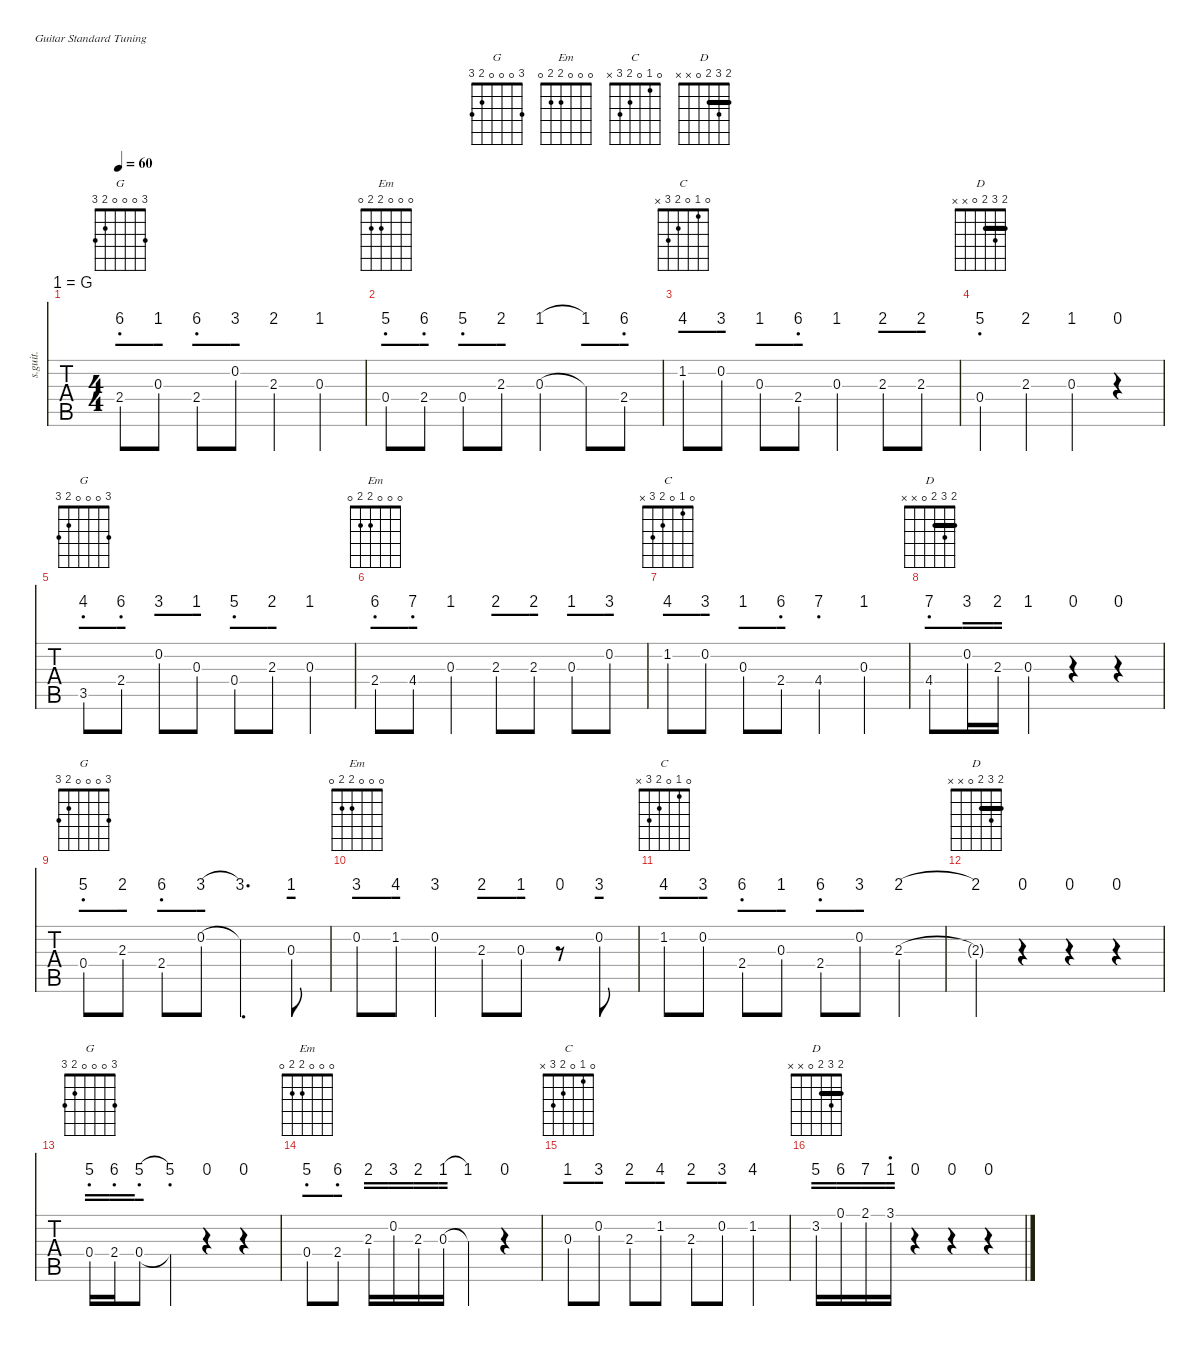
\defaultSystemsLayout 4
\hideDynamics
\bracketExtendMode nobrackets
\chordDiagramsInScore
\track ("Steel Guitar" "s.guit.") {defaultSystemsLayout 4 instrument acousticguitarsteel}
\staff {tabs numbered}
\tuning (E4 B3 G3 D3 A2 E2)
\chord ("G" 3 0 0 0 2 3) {showfingering false}
\chord ("Em" 0 0 0 2 2 0) {showfingering false}
\chord ("C" 0 1 0 2 3 x) {showfingering false}
\chord ("D" 2 3 2 0 x x) {showfingering false barre 2}
\ts (4 4)
\tempo 60
\clef g2
\ks g
2.4{acc forcenatural}.8{ch "G" dy mf instrument acousticguitarsteel} 0.3{acc forcenatural}.8 2.4{acc forcenatural}.8 0.2{acc forcenatural}.8 2.3{acc forcenatural}.4 0.3{acc forcenatural}.4 |
0.4{acc forcenatural}.8{ch "Em"} 2.4{acc forcenatural}.8 0.4{acc forcenatural}.8 2.3{acc forcenatural}.8 0.3{acc forcenatural}.4 0.3{t acc forcenatural}.8 2.4{acc forcenatural}.8 |
1.2{acc forcenatural}.8{ch "C"} 0.2{acc forcenatural}.8 0.3{acc forcenatural}.8 2.4{acc forcenatural}.8 0.3{acc forcenatural}.4 2.3{acc forcenatural}.8 2.3{acc forcenatural}.8 |
0.4{acc forcenatural}.4{ch "D"} 2.3{acc forcenatural}.4 0.3{acc forcenatural}.4 r.4 |
3.5{acc forcenatural}.8{ch "G"} 2.4{acc forcenatural}.8 0.2{acc forcenatural}.8 0.3{acc forcenatural}.8 0.4{acc forcenatural}.8 2.3{acc forcenatural}.8 0.3{acc forcenatural}.4 |
2.4{acc forcenatural}.8{ch "Em"} 4.4{acc #}.8 0.3{acc forcenatural}.4 2.3{acc forcenatural}.8 2.3{acc forcenatural}.8 0.3{acc forcenatural}.8 0.2{acc forcenatural}.8 |
1.2{acc forcenatural}.8{ch "C"} 0.2{acc forcenatural}.8 0.3{acc forcenatural}.8 2.4{acc forcenatural}.8 4.4{acc #}.4 0.3{acc forcenatural}.4 |
4.4{acc #}.8{ch "D"} 0.2{acc forcenatural}.16 2.3{acc forcenatural}.16 0.3{acc forcenatural}.4 r.4 r.4 |
0.4{acc forcenatural}.8{ch "G"} 2.3{acc forcenatural}.8 2.4{acc forcenatural}.8 0.2{acc forcenatural}.8 0.2{t acc forcenatural}.4{d} 0.3{acc forcenatural}.8 |
0.2{acc forcenatural}.8{ch "Em"} 1.2{acc forcenatural}.8 0.2{acc forcenatural}.4 2.3{acc forcenatural}.8 0.3{acc forcenatural}.8 r.8 0.2{acc forcenatural}.8 |
1.2{acc forcenatural}.8{ch "C"} 0.2{acc forcenatural}.8 2.4{acc forcenatural}.8 0.3{acc forcenatural}.8 2.4{acc forcenatural}.8 0.2{acc forcenatural}.8 2.3{acc forcenatural}.4 |
2.3{t acc forcenatural}.4{ch "D"} r.4 r.4 r.4 |
0.4{acc forcenatural}.16{ch "G"} 2.4{acc forcenatural}.16 0.4{acc forcenatural}.8 0.4{t acc forcenatural}.4 r.4 r.4 |
0.4{acc forcenatural}.8{ch "Em"} 2.4{acc forcenatural}.8 2.3{acc forcenatural}.16 0.2{acc forcenatural}.16 2.3{acc forcenatural}.16 0.3{acc forcenatural}.16 0.3{t acc forcenatural}.4 r.4 |
0.3{acc forcenatural}.8{ch "C"} 0.2{acc forcenatural}.8 2.3{acc forcenatural}.8 1.2{acc forcenatural}.8 2.3{acc forcenatural}.8 0.2{acc forcenatural}.8 1.2{acc forcenatural}.4 |
3.2{acc forcenatural}.16{ch "D"} 0.1{acc forcenatural}.16 2.1{acc #}.16 3.1{acc forcenatural}.16 r.4 r.4 r.4
